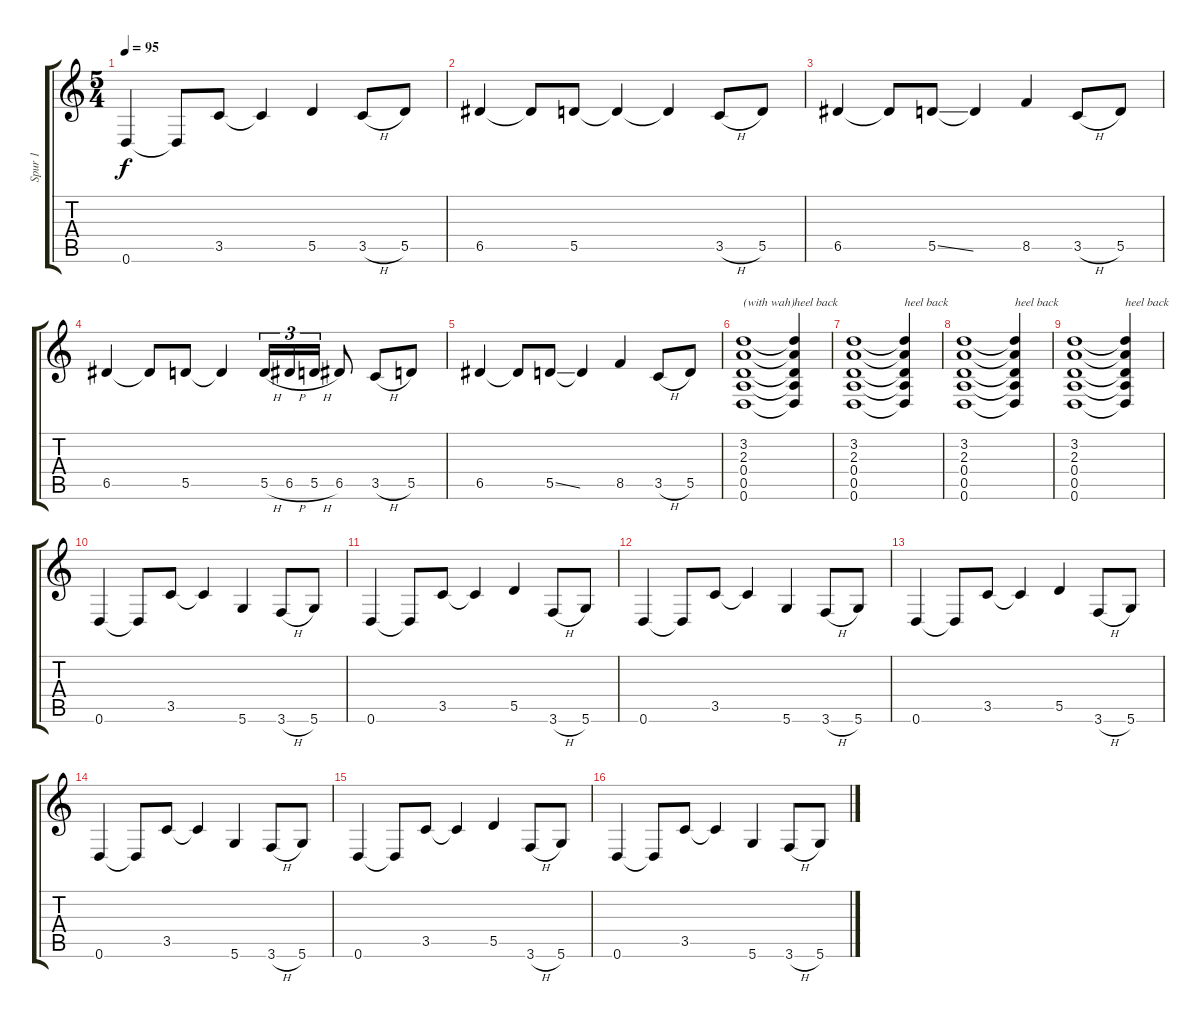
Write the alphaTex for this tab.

\track ("Spur 1" "Spur 1") {instrument distortionguitar}
\staff {score tabs}
\tuning (E4 B3 G3 D3 A2 D2) {hide}
\ts (5 4)
\tempo 95
\clef g2
\ks c
0.6.4{dy f} 0.6{t}.8 3.5.8 3.5{t}.4 5.5.4 3.5{h}.8 5.5.8 |
6.5.4 6.5{t}.8 5.5.8 5.5{t}.4 5.5{t}.4 3.5{h}.8 5.5.8 |
6.5.4 6.5{t}.8 5.5{ss}.8 5.5{t}.4 8.5.4 3.5{h}.8 5.5.8 |
6.5.4 6.5{t}.8 5.5.8 5.5{t}.4 5.5{h}.16{tu (3 2)} 6.5{h}.16{tu (3 2)} 5.5{h}.16{tu (3 2)} 6.5.8 3.5{h}.8 5.5.8 |
6.5.4 6.5{t}.8 5.5{ss}.8 5.5{t}.4 8.5.4 3.5{h}.8 5.5.8 |
(3.2 2.3 0.4 0.5 0.6).1{txt "(with wah)" instrument electricguitarjazz} (3.2{t} 2.3{t} 0.4{t} 0.5{t} 0.6{t}).4{txt "heel back"} |
(3.2 2.3 0.4 0.5 0.6).1 (3.2{t} 2.3{t} 0.4{t} 0.5{t} 0.6{t}).4{txt "heel back"} |
(3.2 2.3 0.4 0.5 0.6).1 (3.2{t} 2.3{t} 0.4{t} 0.5{t} 0.6{t}).4{txt "heel back"} |
(3.2 2.3 0.4 0.5 0.6).1 (3.2{t} 2.3{t} 0.4{t} 0.5{t} 0.6{t}).4{txt "heel back"} |
0.6.4{instrument distortionguitar} 0.6{t}.8 3.5.8 3.5{t}.4 5.6.4 3.6{h}.8 5.6.8 |
0.6.4 0.6{t}.8 3.5.8 3.5{t}.4 5.5.4 3.6{h}.8 5.6.8 |
0.6.4 0.6{t}.8 3.5.8 3.5{t}.4 5.6.4 3.6{h}.8 5.6.8 |
0.6.4 0.6{t}.8 3.5.8 3.5{t}.4 5.5.4 3.6{h}.8 5.6.8 |
0.6.4 0.6{t}.8 3.5.8 3.5{t}.4 5.6.4 3.6{h}.8 5.6.8 |
0.6.4 0.6{t}.8 3.5.8 3.5{t}.4 5.5.4 3.6{h}.8 5.6.8 |
0.6.4 0.6{t}.8 3.5.8 3.5{t}.4 5.6.4 3.6{h}.8 5.6.8
